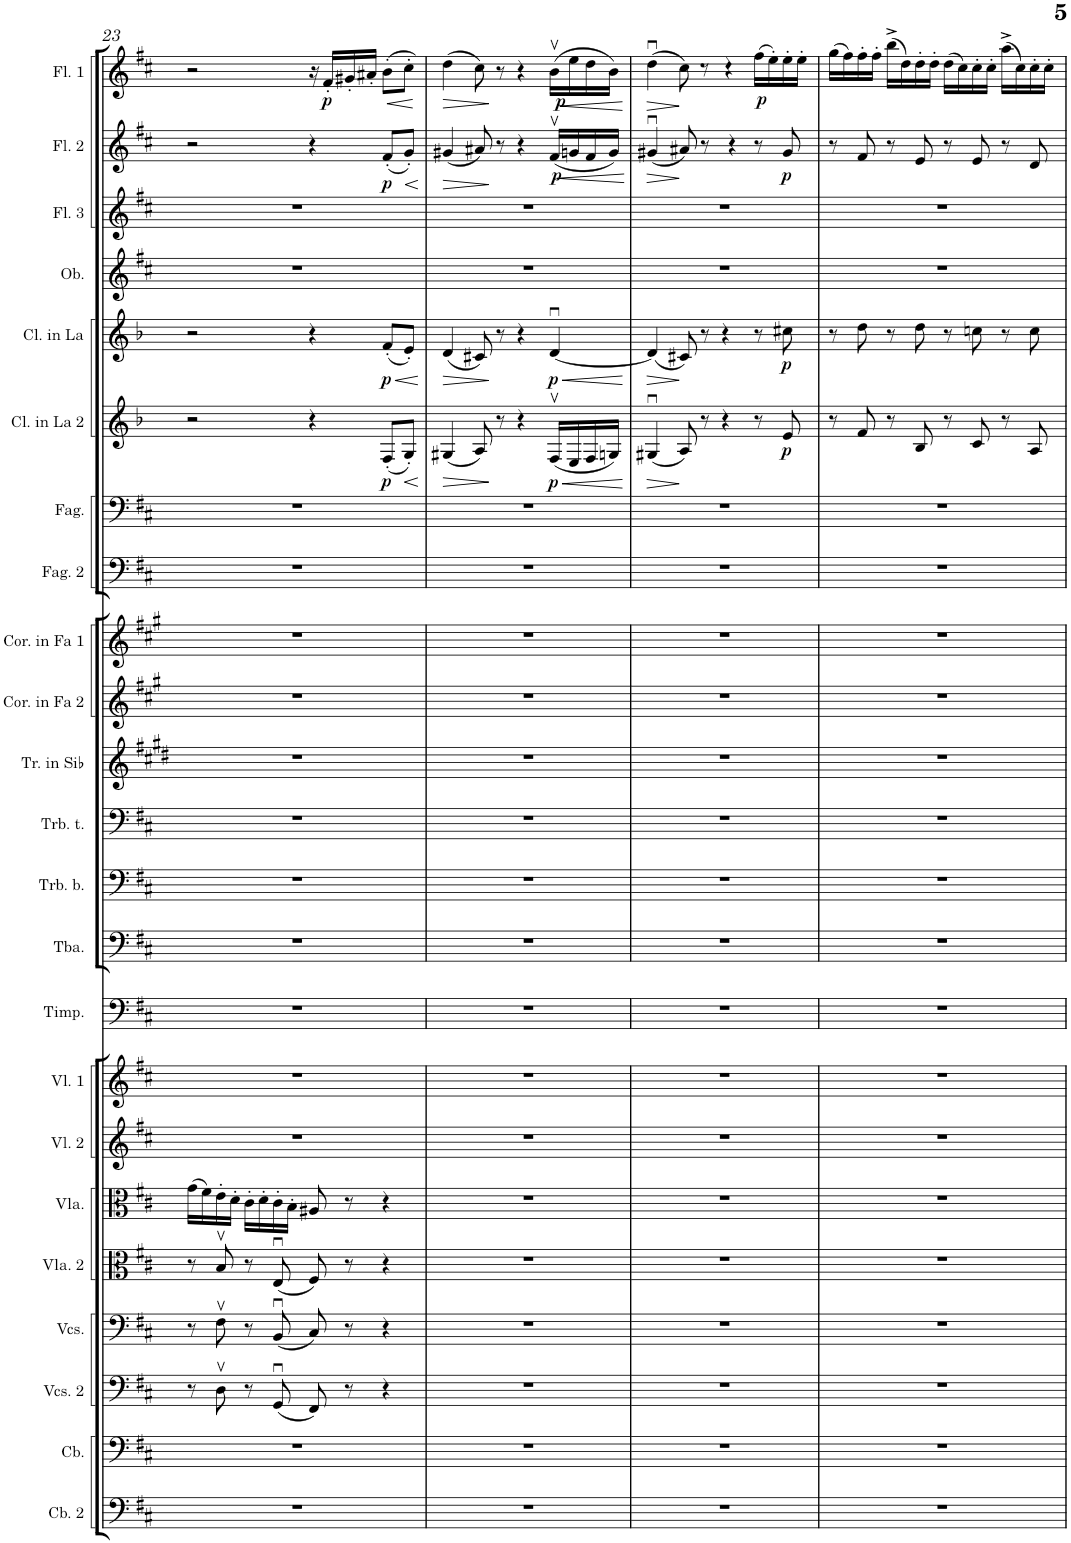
**kern	**kern	**kern	**kern	**kern	**kern	**kern	**kern	**kern	**kern	**kern	**kern	**kern	**kern	**kern	**kern	**kern	**kern	**dynam	**kern	**dynam	**kern	**kern	**kern	**dynam	**kern	**dynam
*part23	*part22	*part21	*part20	*part19	*part18	*part17	*part16	*part15	*part14	*part13	*part12	*part11	*part10	*part9	*part8	*part7	*part6	*part6	*part5	*part5	*part4	*part3	*part2	*part2	*part1	*part1
*staff23	*staff22	*staff21	*staff20	*staff19	*staff18	*staff17	*staff16	*staff15	*staff14	*staff13	*staff12	*staff11	*staff10	*staff9	*staff8	*staff7	*staff6	*staff6	*staff5	*staff5	*staff4	*staff3	*staff2	*staff2	*staff1	*staff1
*I"Contrabbassi 2	*I"Contrabbassi	*I"Violoncelli 2	*I"Violoncelli	*I"Viole 2	*I"Viole	*I"Violini 2	*I"Violini 1	*I"Timpani	*I"Tuba	*I"Trombone basso	*I"Trombone tenore	*I"Tromba in Sib	*I"Corno in Fa 2	*I"Corno in Fa 1	*I"Fagotto 2	*I"Fagotto	*I"Clarinetto in La 2	*	*I"Clarinetto in La	*	*I"Oboe	*I"Flauto 3	*I"Flauto 2	*	*I"Flauto 1	*
*I'Cb. 2	*I'Cb.	*	*	*	*	*I'Vl. 2	*I'Vl. 1	*I'Timp.	*I'Tba.	*I'Trb. b.	*I'Trb. t.	*I'Tr. in Sib	*I'Cor. in Fa 2	*I'Cor. in Fa 1	*I'Fag. 2	*I'Fag.	*I'Cl. in La 2	*	*I'Cl. in La	*	*I'Ob.	*I'Fl. 3	*I'Fl. 2	*	*I'Fl. 1	*
!!LO:PB:g=z
*clefF4	*clefF4	*clefF4	*clefF4	*clefC3	*clefC3	*clefG2	*clefG2	*clefF4	*clefF4	*clefF4	*clefF4	*clefG2	*clefG2	*clefG2	*clefF4	*clefF4	*clefG2	*	*clefG2	*	*clefG2	*clefG2	*clefG2	*	*clefG2	*
*Trd7c12	*Trd7c12	*	*	*	*	*	*	*	*	*	*	*Trd1c2	*Trd4c7	*Trd4c7	*	*	*Trd2c3	*	*Trd2c3	*	*	*	*	*	*	*
*k[f#c#]	*k[f#c#]	*k[f#c#]	*k[f#c#]	*k[f#c#]	*k[f#c#]	*k[f#c#]	*k[f#c#]	*k[f#c#]	*k[f#c#]	*k[f#c#]	*k[f#c#]	*k[f#c#g#d#]	*k[f#c#g#]	*k[f#c#g#]	*k[f#c#]	*k[f#c#]	*k[b-]	*	*k[b-]	*	*k[f#c#]	*k[f#c#]	*k[f#c#]	*	*k[f#c#]	*
*M4/4	*M4/4	*M4/4	*M4/4	*M4/4	*M4/4	*M4/4	*M4/4	*M4/4	*M4/4	*M4/4	*M4/4	*M4/4	*M4/4	*M4/4	*M4/4	*M4/4	*M4/4	*	*M4/4	*	*M4/4	*M4/4	*M4/4	*	*M4/4	*
=23	=23	=23	=23	=23	=23	=23	=23	=23	=23	=23	=23	=23	=23	=23	=23	=23	=23	=23	=23	=23	=23	=23	=23	=23	=23	=23
*	*	*	*	*	*	*	*	*	*	*	*	*	*	*	*	*	*	*	*	*	*	*	*	*	*^	*
1r	1r	8r	8r	8r	(16g'\LL	1r	1r	1r	1r	1r	1r	1r	1r	1r	1r	1r	2r	.	2r	.	1r	1r	2r	.	2r	[>16gLL	.
.	.	.	.	.	16f#\)	.	.	.	.	.	.	.	.	.	.	.	.	.	.	.	.	.	.	.	.	16gJJ]	.
.	.	8Dv\	8F#v\	8Bv/	16e'\	.	.	.	.	.	.	.	.	.	.	.	.	.	.	.	.	.	.	.	.	2..ryy	.
.	.	.	.	.	16d'\JJ	.	.	.	.	.	.	.	.	.	.	.	.	.	.	.	.	.	.	.	.	.	.
.	.	8r	8r	8r	16c#'\LL	.	.	.	.	.	.	.	.	.	.	.	.	.	.	.	.	.	.	.	.	.	.
.	.	.	.	.	16d'\	.	.	.	.	.	.	.	.	.	.	.	.	.	.	.	.	.	.	.	.	.	.
.	.	(8GGu/	(8BBu/	(8Eu/	16c#'\	.	.	.	.	.	.	.	.	.	.	.	.	.	.	.	.	.	.	.	.	.	.
.	.	.	.	.	16B'\JJ	.	.	.	.	.	.	.	.	.	.	.	.	.	.	.	.	.	.	.	.	.	.
!	!	!	!	!	!	!	!	!	!	!	!	!	!	!	!	!	!	!	!	!	!	!	!	!	!	!	!LO:DY:b
.	.	8FF#/)	8C#/)	8F#/)	8A#X/	.	.	.	.	.	.	.	.	.	.	.	4r	.	4r	.	.	.	4r	.	16r	.	p
.	.	.	.	.	.	.	.	.	.	.	.	.	.	.	.	.	.	.	.	.	.	.	.	.	16f#'/LL	.	.
.	.	8r	8r	8r	8r	.	.	.	.	.	.	.	.	.	.	.	.	.	.	.	.	.	.	.	16g#X'/	.	.
.	.	.	.	.	.	.	.	.	.	.	.	.	.	.	.	.	.	.	.	.	.	.	.	.	16a#X'/JJ	.	.
!	!	!	!	!	!	!	!	!	!	!	!	!	!	!	!	!	!	!LO:HP:b	!	!LO:HP:b	!	!	!	!LO:HP:b	!	!	!LO:HP:b
!	!	!	!	!	!	!	!	!	!	!	!	!	!	!	!	!	!	!LO:DY:n=1:b	!	!LO:DY:n=1:b	!	!	!	!LO:DY:n=1:b	!	!	!
.	.	4r	4r	4r	4r	.	.	.	.	.	.	.	.	.	.	.	(8F'/L	< p	(8f'/L	< p	.	.	(8f#'/L	< p	8b'\L	.	<
.	.	.	.	.	.	.	.	.	.	.	.	.	.	.	.	.	8G'/J)	.	8e'/J)	.	.	.	8g'/J)	.	8cc#'\J	.	.
*	*	*	*	*	*	*	*	*	*	*	*	*	*	*	*	*	*	*	*	*	*	*	*	*	*v	*v	*
.	.	.	.	.	.	.	.	.	.	.	.	.	.	.	.	.	.	[	.	[	.	.	.	[	.	[
=24	=24	=24	=24	=24	=24	=24	=24	=24	=24	=24	=24	=24	=24	=24	=24	=24	=24	=24	=24	=24	=24	=24	=24	=24	=24	=24
!	!	!	!	!	!	!	!	!	!	!	!	!	!	!	!	!	!	!LO:HP:b	!	!LO:HP:b	!	!	!	!LO:HP:b	!	!LO:HP:b
1r	1r	1r	1r	1r	1r	1r	1r	1r	1r	1r	1r	1r	1r	1r	1r	1r	(4G#X/	>	(4d/	>	1r	1r	(4g#X/	>	(4dd\	>
.	.	.	.	.	.	.	.	.	.	.	.	.	.	.	.	.	8A/)	.	8c#X/)	.	.	.	8a#X/)	.	8cc#\)	.
.	.	.	.	.	.	.	.	.	.	.	.	.	.	.	.	.	8r	]	8r	]	.	.	8r	]	8r	]
!	!	!	!	!	!	!	!	!	!	!	!	!	!	!	!	!	!	!	!	!	!	!	!	!LO:DY:b	!	!LO:DY:b
.	.	.	.	.	.	.	.	.	.	.	.	.	.	.	.	.	4r	.	4r	.	.	.	4r	p	4r	p
!	!	!	!	!	!	!	!	!	!	!	!	!	!	!	!	!	!	!LO:HP:b	!	!LO:HP:b	!	!	!	!LO:HP:b	!	!
!	!	!	!	!	!	!	!	!	!	!	!	!	!	!	!	!	!	!LO:DY:n=1:b	!	!LO:DY:n=1:b	!	!	!	!	!	!
.	.	.	.	.	.	.	.	.	.	.	.	.	.	.	.	.	(16Fv/LL	< p	[4du/	< p	.	.	(16f#v/LL	<	(16bv\LL	.
!	!	!	!	!	!	!	!	!	!	!	!	!	!	!	!	!	!	!	!	!	!	!	!	!	!	!LO:HP:b
.	.	.	.	.	.	.	.	.	.	.	.	.	.	.	.	.	16E/	.	.	.	.	.	16gn/	.	16ee\	<
.	.	.	.	.	.	.	.	.	.	.	.	.	.	.	.	.	16F/	.	.	.	.	.	16f#/	.	16dd\	.
.	.	.	.	.	.	.	.	.	.	.	.	.	.	.	.	.	16Gn/JJ)	.	.	.	.	.	16g/JJ)	.	16b\JJ)	.
.	.	.	.	.	.	.	.	.	.	.	.	.	.	.	.	.	.	[	.	[	.	.	.	[	.	[
=25	=25	=25	=25	=25	=25	=25	=25	=25	=25	=25	=25	=25	=25	=25	=25	=25	=25	=25	=25	=25	=25	=25	=25	=25	=25	=25
!	!	!	!	!	!	!	!	!	!	!	!	!	!	!	!	!	!	!LO:HP:b	!	!LO:HP:b	!	!	!	!LO:HP:b	!	!LO:HP:b
1r	1r	1r	1r	1r	1r	1r	1r	1r	1r	1r	1r	1r	1r	1r	1r	1r	(4G#Xu/	>	(4d/]	>	1r	1r	(4g#Xu/	>	(4ddu\	>
.	.	.	.	.	.	.	.	.	.	.	.	.	.	.	.	.	8A/)	]	8c#X/)	]	.	.	8a#X/)	]	8cc#\)	]
.	.	.	.	.	.	.	.	.	.	.	.	.	.	.	.	.	8r	.	8r	.	.	.	8r	.	8rcc	.
!	!	!	!	!	!	!	!	!	!	!	!	!	!	!	!	!	!	!	!	!	!	!	!	!	!	!LO:DY:b
.	.	.	.	.	.	.	.	.	.	.	.	.	.	.	.	.	4r	.	4r	.	.	.	4r	.	4rcc	p
.	.	.	.	.	.	.	.	.	.	.	.	.	.	.	.	.	8r	.	8r	.	.	.	8r	.	(16ff#'\LL	.
.	.	.	.	.	.	.	.	.	.	.	.	.	.	.	.	.	.	.	.	.	.	.	.	.	16ee'\)	.
!	!	!	!	!	!	!	!	!	!	!	!	!	!	!	!	!	!	!LO:DY:b	!	!LO:DY:b	!	!	!	!LO:DY:b	!	!
.	.	.	.	.	.	.	.	.	.	.	.	.	.	.	.	.	8e/	p	8cc#X\	p	.	.	8g#/	p	16ee'\	.
.	.	.	.	.	.	.	.	.	.	.	.	.	.	.	.	.	.	.	.	.	.	.	.	.	16ee'\JJ	.
=26	=26	=26	=26	=26	=26	=26	=26	=26	=26	=26	=26	=26	=26	=26	=26	=26	=26	=26	=26	=26	=26	=26	=26	=26	=26	=26
1r	1r	1r	1r	1r	1r	1r	1r	1r	1r	1r	1r	1r	1r	1r	1r	1r	8r	.	8r	.	1r	1r	8r	.	(16gg'^\LL	.
.	.	.	.	.	.	.	.	.	.	.	.	.	.	.	.	.	.	.	.	.	.	.	.	.	16ff#'\)	.
.	.	.	.	.	.	.	.	.	.	.	.	.	.	.	.	.	8f/	.	8dd\	.	.	.	8f#/	.	16ff#'\	.
.	.	.	.	.	.	.	.	.	.	.	.	.	.	.	.	.	.	.	.	.	.	.	.	.	16ff#'\JJ	.
.	.	.	.	.	.	.	.	.	.	.	.	.	.	.	.	.	8r	.	8r	.	.	.	8r	.	(16bb^\LL	.
.	.	.	.	.	.	.	.	.	.	.	.	.	.	.	.	.	.	.	.	.	.	.	.	.	16dd'\)	.
.	.	.	.	.	.	.	.	.	.	.	.	.	.	.	.	.	8B-/	.	8dd\	.	.	.	8e/	.	16dd'\	.
.	.	.	.	.	.	.	.	.	.	.	.	.	.	.	.	.	.	.	.	.	.	.	.	.	16dd'\JJ	.
.	.	.	.	.	.	.	.	.	.	.	.	.	.	.	.	.	8r	.	8r	.	.	.	8r	.	(16dd\LL	.
.	.	.	.	.	.	.	.	.	.	.	.	.	.	.	.	.	.	.	.	.	.	.	.	.	16cc#'\)	.
.	.	.	.	.	.	.	.	.	.	.	.	.	.	.	.	.	8c/	.	8ccn\	.	.	.	8e/	.	16cc#'\	.
.	.	.	.	.	.	.	.	.	.	.	.	.	.	.	.	.	.	.	.	.	.	.	.	.	16cc#'\JJ	.
.	.	.	.	.	.	.	.	.	.	.	.	.	.	.	.	.	8r	.	8r	.	.	.	8r	.	(16aa^\LL	.
.	.	.	.	.	.	.	.	.	.	.	.	.	.	.	.	.	.	.	.	.	.	.	.	.	16cc#'\)	.
.	.	.	.	.	.	.	.	.	.	.	.	.	.	.	.	.	8A/	.	8cc\	.	.	.	8d/	.	16cc#'\	.
.	.	.	.	.	.	.	.	.	.	.	.	.	.	.	.	.	.	.	.	.	.	.	.	.	16cc#'\JJ	.
=	=	=	=	=	=	=	=	=	=	=	=	=	=	=	=	=	=	=	=	=	=	=	=	=	=	=
*-	*-	*-	*-	*-	*-	*-	*-	*-	*-	*-	*-	*-	*-	*-	*-	*-	*-	*-	*-	*-	*-	*-	*-	*-	*-	*-
